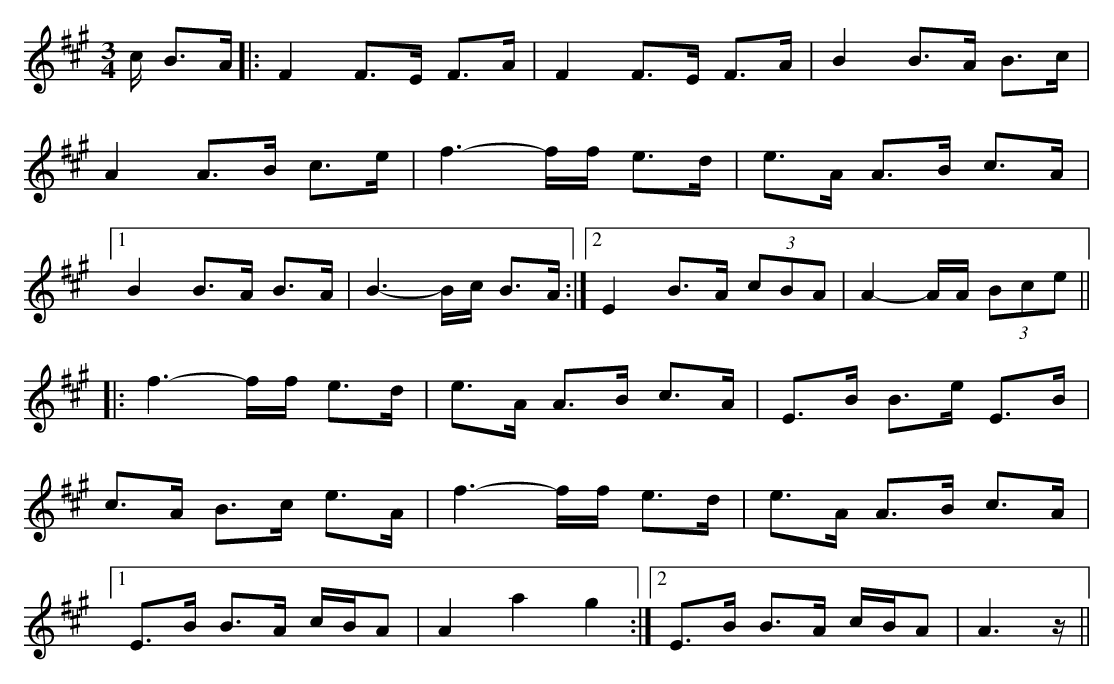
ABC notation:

X:1
M:3/4
K:A
c/ B>A|:F2 F>E F>A|F2 F>E F>A|B2B>A B>c|
A2 A>B c>e|f3- f/f/ e>d|e>A A>B c>A|
[1 B2 B>A B>A|B3- B/c/ B>A:|2 E2 B>A (3cBA|A2- A/A/ (3Bce||
|:f3- f/f/ e>d|e>A A>B c>A|E>B B>e E>B|
c>A B>c e>A|f3- f/f/ e>d|e>A A>B c>A|
[1 E>B B>A c/B/A|A2 a2 g2:|2 E>B B>A c/B/A|A3 z/||
